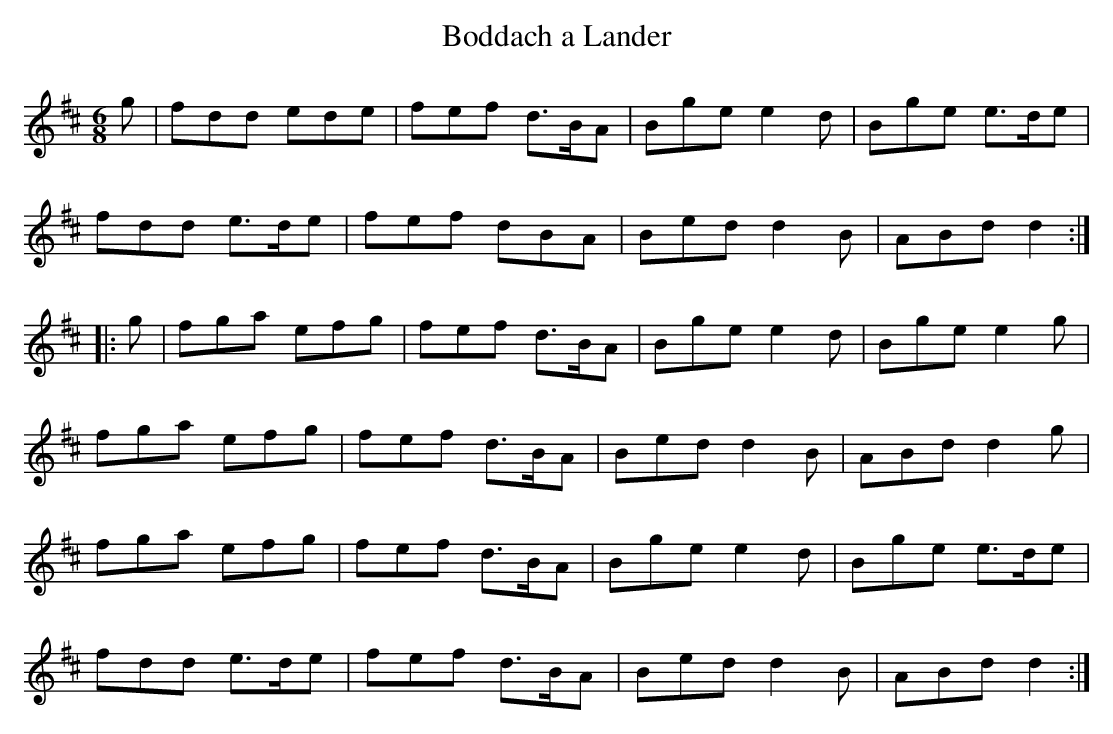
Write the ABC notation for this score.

X:1
T:Boddach a Lander
M:6/8
L:1/8
K:D
g|fdd ede|fef d>BA|Bge e2d|Bge e>de|
fdd e>de|fef dBA|Bed d2B|ABd d2:|
|:g|fga efg|fef d>BA|Bge e2d|Bge e2g|
fga efg|fef d>BA|Bed d2B|ABd d2g|
fga efg|fef d>BA|Bge e2d|Bge e>de|
fdd e>de|fef d>BA|Bed d2B|ABd d2:|]
